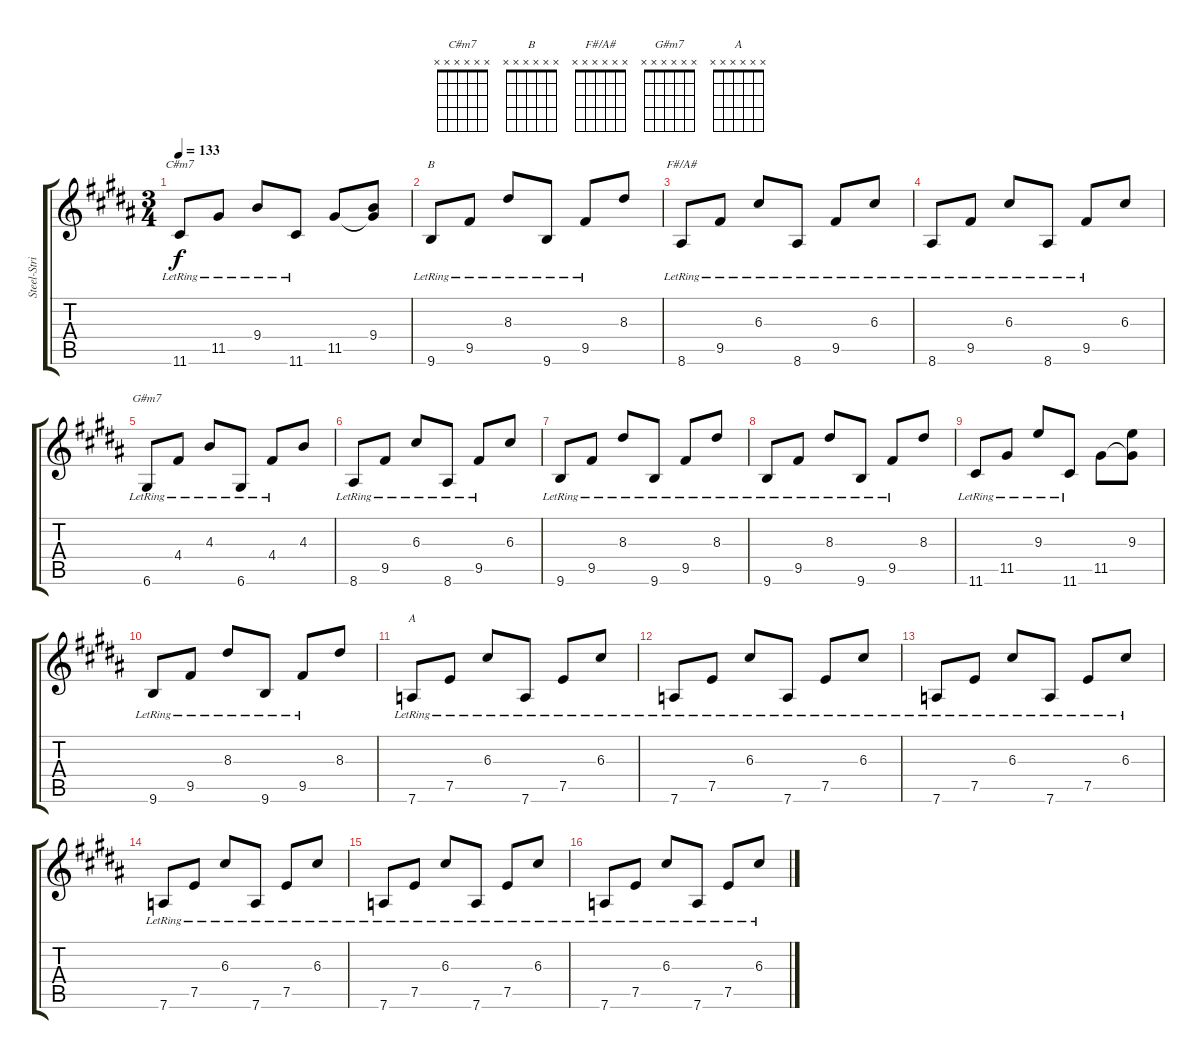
\track ("Steel-Strined Acoustic" "Steel-Stri") {instrument acousticguitarsteel}
\staff {score tabs}
\tuning (E4 B3 G3 D3 A2 D2) {hide}
\chord ("C#m7" x x x x x x)
\chord ("B" x x x x x x)
\chord ("F#/A#" x x x x x x)
\chord ("G#m7" x x x x x x)
\chord ("A" x x x x x x)
\ts (3 4)
\tempo 133
\clef g2
\ks b
11.6{lr}.8{ch "C#m7" dy f} 11.5{lr}.8 9.4{lr}.8 11.6{lr}.8 11.5.8 (9.4 11.5{t}).8 |
9.6{lr}.8{ch "B"} 9.5{lr}.8 8.3{lr}.8 9.6{lr}.8 9.5{lr}.8 8.3.8 |
8.6{lr}.8{ch "F#/A#"} 9.5{lr}.8 6.3{lr}.8 8.6{lr}.8 9.5{lr}.8 6.3{lr}.8 |
8.6{lr}.8 9.5{lr}.8 6.3{lr}.8 8.6{lr}.8 9.5{lr}.8 6.3.8 |
6.6{lr}.8{ch "G#m7"} 4.4{lr}.8 4.3{lr}.8 6.6{lr}.8 4.4{lr}.8 4.3.8 |
8.6{lr}.8 9.5{lr}.8 6.3{lr}.8 8.6{lr}.8 9.5{lr}.8 6.3.8 |
9.6{lr}.8 9.5{lr}.8 8.3{lr}.8 9.6{lr}.8 9.5{lr}.8 8.3{lr}.8 |
9.6{lr}.8 9.5{lr}.8 8.3{lr}.8 9.6{lr}.8 9.5{lr}.8 8.3.8 |
11.6{lr}.8 11.5{lr}.8 9.3{lr}.8 11.6{lr}.8 11.5.8 (9.3 11.5{t}).8 |
9.6{lr}.8 9.5{lr}.8 8.3{lr}.8 9.6{lr}.8 9.5{lr}.8 8.3.8 |
7.6{lr}.8{ch "A"} 7.5{lr}.8 6.3{lr}.8 7.6{lr}.8 7.5{lr}.8 6.3{lr}.8 |
7.6{lr}.8 7.5{lr}.8 6.3{lr}.8 7.6{lr}.8 7.5{lr}.8 6.3{lr}.8 |
7.6{lr}.8 7.5{lr}.8 6.3{lr}.8 7.6{lr}.8 7.5{lr}.8 6.3{lr}.8 |
7.6{lr}.8 7.5{lr}.8 6.3{lr}.8 7.6{lr}.8 7.5{lr}.8 6.3{lr}.8 |
7.6{lr}.8 7.5{lr}.8 6.3{lr}.8 7.6{lr}.8 7.5{lr}.8 6.3{lr}.8 |
7.6{lr}.8 7.5{lr}.8 6.3{lr}.8 7.6{lr}.8 7.5{lr}.8 6.3{lr}.8
